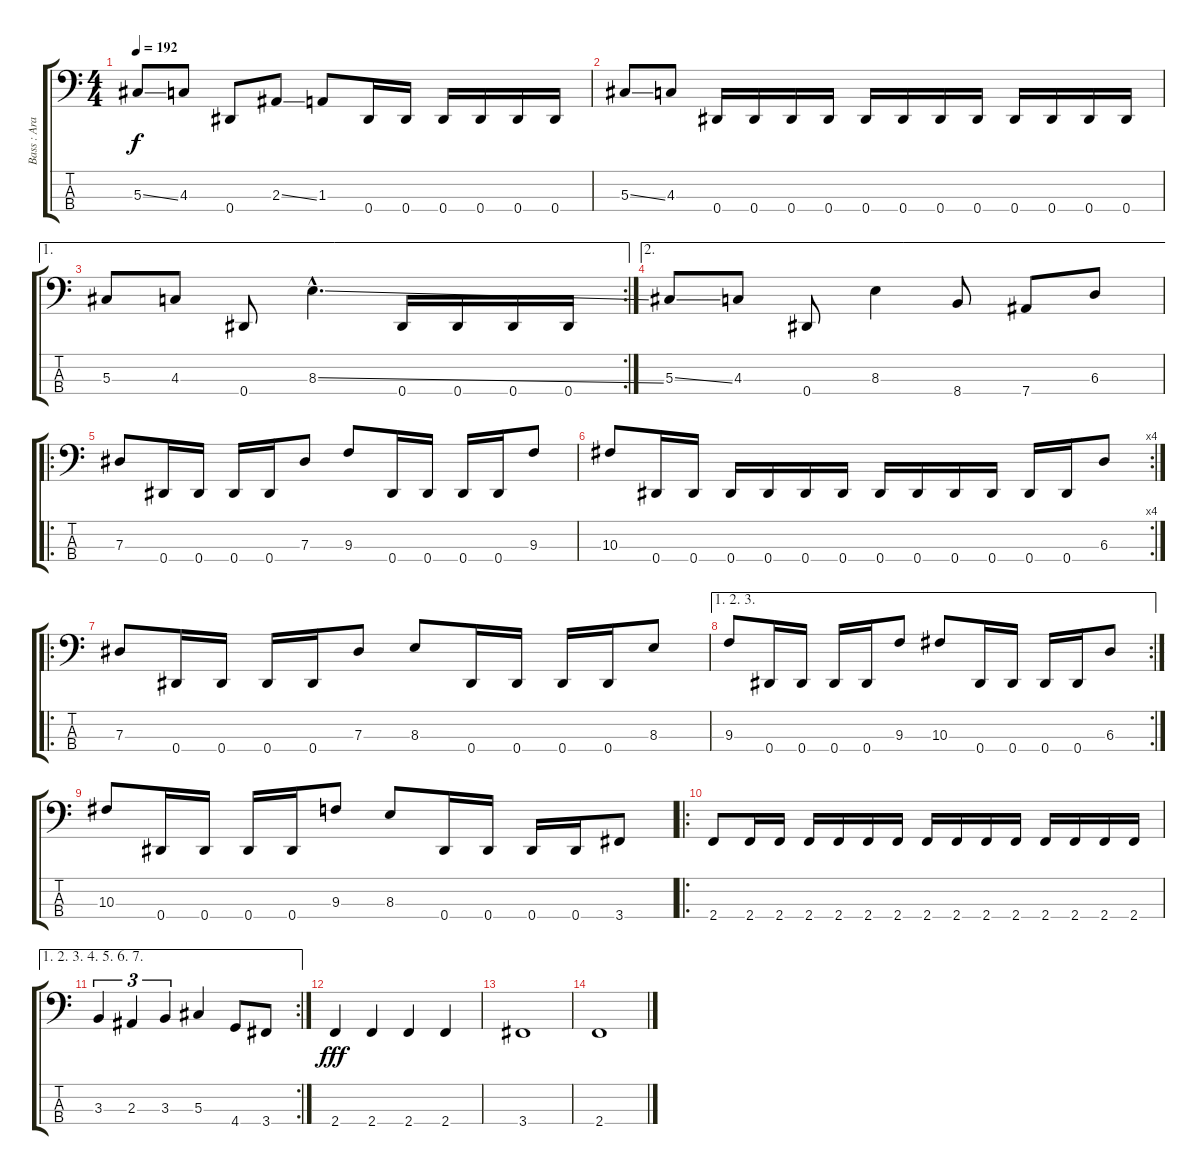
\track ("Bass : Araya" "Bass : Ara") {instrument electricbasspick}
\staff {score tabs}
\tuning (Gb2 Db2 Ab1 Eb1) {hide}
\ts (4 4)
\tempo 192
\clef f4
\ks c
5.3{ss}.8{dy f} 4.3.8 0.4.8 2.3{ss}.8 1.3.8 0.4.16 0.4.16 0.4.16 0.4.16 0.4.16 0.4.16 |
5.3{ss}.8 4.3.8 0.4.16 0.4.16 0.4.16 0.4.16 0.4.16 0.4.16 0.4.16 0.4.16 0.4.16 0.4.16 0.4.16 0.4.16 |
\ae 1
\rc 2
5.3.8 4.3.8 0.4.8 8.3{ss hac}.4{d} 0.4.16 0.4.16 0.4.16 0.4.16 |
\ae 2
5.3{ss}.8 4.3.8 0.4.8 8.3.4 8.4.8 7.4.8 6.3.8 |
\ro
7.3.8 0.4.16 0.4.16 0.4.16 0.4.16 7.3.8 9.3.8 0.4.16 0.4.16 0.4.16 0.4.16 9.3.8 |
\rc 4
10.3.8 0.4.16 0.4.16 0.4.16 0.4.16 0.4.16 0.4.16 0.4.16 0.4.16 0.4.16 0.4.16 0.4.16 0.4.16 6.3.8 |
\ro
7.3.8 0.4.16 0.4.16 0.4.16 0.4.16 7.3.8 8.3.8 0.4.16 0.4.16 0.4.16 0.4.16 8.3.8 |
\ae (1 2 3)
\rc 2
9.3.8 0.4.16 0.4.16 0.4.16 0.4.16 9.3.8 10.3.8 0.4.16 0.4.16 0.4.16 0.4.16 6.3.8 |
10.3.8 0.4.16 0.4.16 0.4.16 0.4.16 9.3.8 8.3.8 0.4.16 0.4.16 0.4.16 0.4.16 3.4.8 |
\ro
2.4.8 2.4.16 2.4.16 2.4.16 2.4.16 2.4.16 2.4.16 2.4.16 2.4.16 2.4.16 2.4.16 2.4.16 2.4.16 2.4.16 2.4.16 |
\ae (1 2 3 4 5 6 7)
\rc 2
3.3.4{tu (3 2)} 2.3.4{tu (3 2)} 3.3.4{tu (3 2)} 5.3.4 4.4.8 3.4.8 |
2.4.4{dy fff} 2.4.4 2.4.4 2.4.4 |
3.4.1 |
2.4.1
